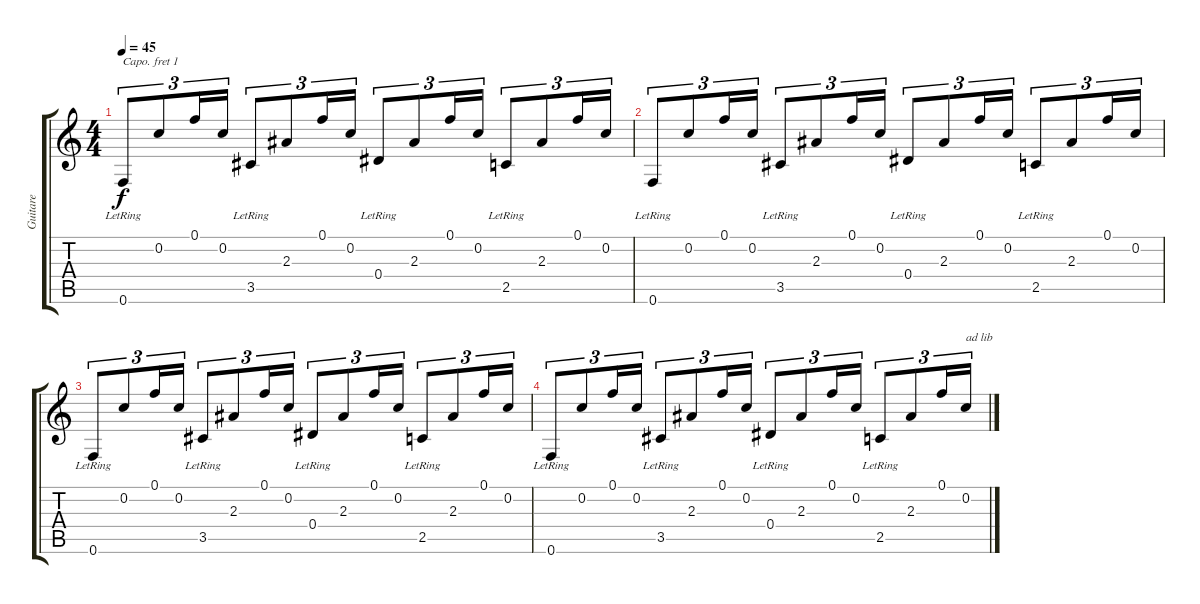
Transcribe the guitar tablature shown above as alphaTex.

\track ("Guitare" "Guitare") {instrument acousticguitarsteel}
\staff {score tabs}
\capo 1
\tuning (E4 B3 G3 D3 A2 E2) {hide}
\ts (4 4)
\tempo 45
\clef g2
\ks c
0.6{lr}.8{tu (3 2) dy f} 0.2.8{tu (3 2)} 0.1.16{tu (3 2)} 0.2.16{tu (3 2)} 3.5{lr}.8{tu (3 2)} 2.3.8{tu (3 2)} 0.1.16{tu (3 2)} 0.2.16{tu (3 2)} 0.4{lr}.8{tu (3 2)} 2.3.8{tu (3 2)} 0.1.16{tu (3 2)} 0.2.16{tu (3 2)} 2.5{lr}.8{tu (3 2)} 2.3.8{tu (3 2)} 0.1.16{tu (3 2)} 0.2.16{tu (3 2)} |
0.6{lr}.8{tu (3 2)} 0.2.8{tu (3 2)} 0.1.16{tu (3 2)} 0.2.16{tu (3 2)} 3.5{lr}.8{tu (3 2)} 2.3.8{tu (3 2)} 0.1.16{tu (3 2)} 0.2.16{tu (3 2)} 0.4{lr}.8{tu (3 2)} 2.3.8{tu (3 2)} 0.1.16{tu (3 2)} 0.2.16{tu (3 2)} 2.5{lr}.8{tu (3 2)} 2.3.8{tu (3 2)} 0.1.16{tu (3 2)} 0.2.16{tu (3 2)} |
0.6{lr}.8{tu (3 2)} 0.2.8{tu (3 2)} 0.1.16{tu (3 2)} 0.2.16{tu (3 2)} 3.5{lr}.8{tu (3 2)} 2.3.8{tu (3 2)} 0.1.16{tu (3 2)} 0.2.16{tu (3 2)} 0.4{lr}.8{tu (3 2)} 2.3.8{tu (3 2)} 0.1.16{tu (3 2)} 0.2.16{tu (3 2)} 2.5{lr}.8{tu (3 2)} 2.3.8{tu (3 2)} 0.1.16{tu (3 2)} 0.2.16{tu (3 2)} |
0.6{lr}.8{tu (3 2)} 0.2.8{tu (3 2)} 0.1.16{tu (3 2)} 0.2.16{tu (3 2)} 3.5{lr}.8{tu (3 2)} 2.3.8{tu (3 2)} 0.1.16{tu (3 2)} 0.2.16{tu (3 2)} 0.4{lr}.8{tu (3 2)} 2.3.8{tu (3 2)} 0.1.16{tu (3 2)} 0.2.16{tu (3 2)} 2.5{lr}.8{tu (3 2)} 2.3.8{tu (3 2)} 0.1.16{tu (3 2)} 0.2.16{tu (3 2) txt "ad lib"}
